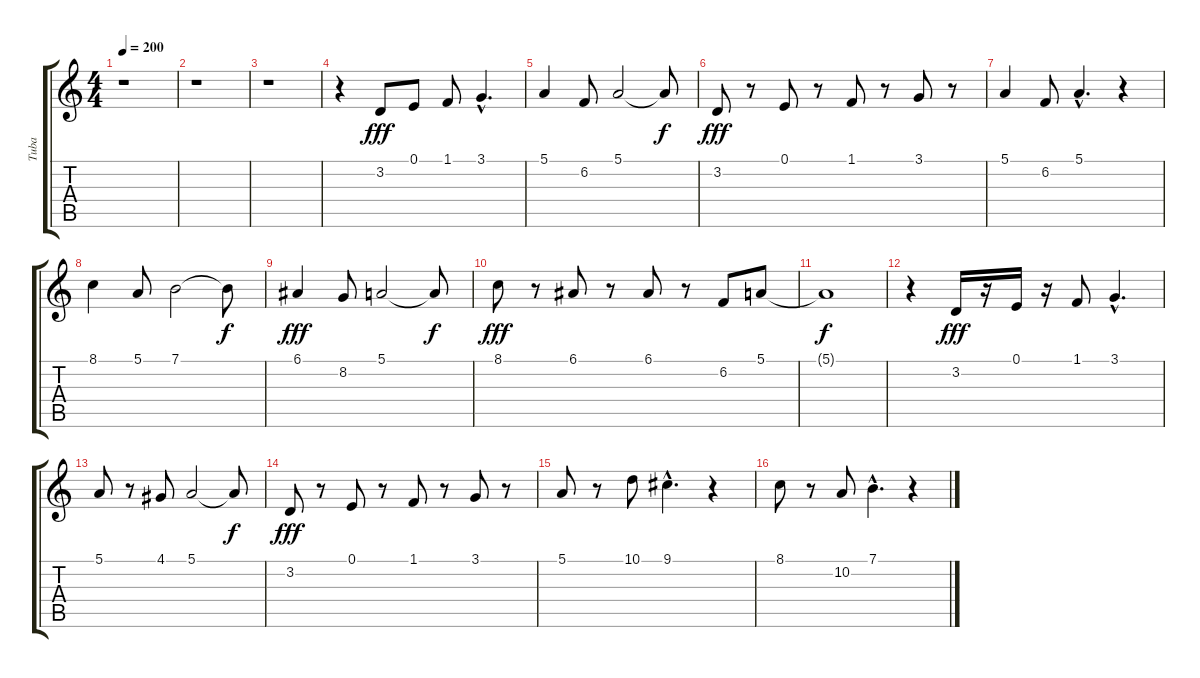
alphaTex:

\track ("Tuba" "Tuba") {instrument tuba}
\staff {score tabs}
\tuning (E4 B3 G3 D3 A2 E2) {hide}
\ts (4 4)
\tempo 200
\clef g2
\ks c
r.1{dy f} |
r.1 |
r.1 |
r.4 3.2.8{dy fff} 0.1.8 1.1.8 3.1{hac}.4{d} |
5.1.4 6.2.8 5.1.2 5.1{t}.8{dy f} |
3.2.8{dy fff} r.8 0.1.8 r.8 1.1.8 r.8 3.1.8 r.8 |
5.1.4 6.2.8 5.1{hac}.4{d} r.4 |
8.1.4 5.1.8 7.1.2 7.1{t}.8{dy f} |
6.1.4{dy fff} 8.2.8 5.1.2 5.1{t}.8{dy f} |
8.1.8{dy fff} r.8 6.1.8 r.8 6.1.8 r.8 6.2.8 5.1.8 |
5.1{t}.1{dy f} |
r.4 3.2.16{dy fff} r.16 0.1.16 r.16 1.1.8 3.1{hac}.4{d} |
5.1.8 r.8 4.1.8 5.1.2 5.1{t}.8{dy f} |
3.2.8{dy fff} r.8 0.1.8 r.8 1.1.8 r.8 3.1.8 r.8 |
5.1.8 r.8 10.1.8 9.1{hac}.4{d} r.4 |
8.1.8 r.8 10.2.8 7.1{hac}.4{d} r.4
